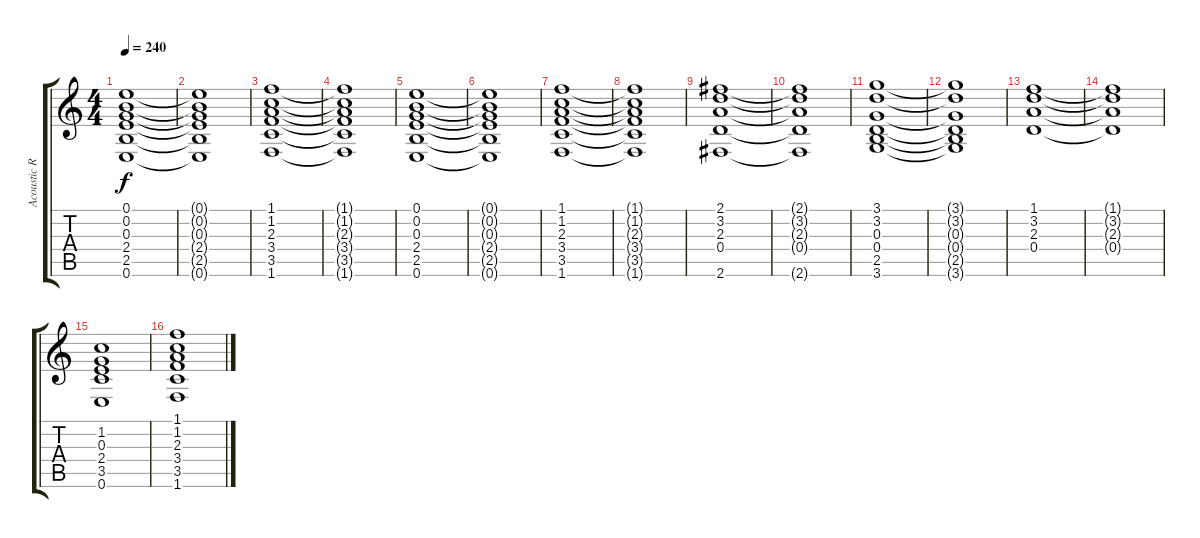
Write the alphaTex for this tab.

\track ("Acoustic Rhythm" "Acoustic R") {instrument acousticguitarsteel}
\staff {score tabs}
\tuning (E4 B3 G3 D3 A2 E2) {hide}
\ts (4 4)
\tempo 240
\clef g2
\ks c
(0.1 0.2 0.3 2.4 2.5 0.6).1{dy f} |
(0.1{t} 0.2{t} 0.3{t} 2.4{t} 2.5{t} 0.6{t}).1 |
(1.1 1.2 2.3 3.4 3.5 1.6).1 |
(1.1{t} 1.2{t} 2.3{t} 3.4{t} 3.5{t} 1.6{t}).1 |
(0.1 0.2 0.3 2.4 2.5 0.6).1 |
(0.1{t} 0.2{t} 0.3{t} 2.4{t} 2.5{t} 0.6{t}).1 |
(1.1 1.2 2.3 3.4 3.5 1.6).1 |
(1.1{t} 1.2{t} 2.3{t} 3.4{t} 3.5{t} 1.6{t}).1 |
(2.1 3.2 2.3 0.4 2.6).1 |
(2.1{t} 3.2{t} 2.3{t} 0.4{t} 2.6{t}).1 |
(3.1 3.2 0.3 0.4 2.5 3.6).1 |
(3.1{t} 3.2{t} 0.3{t} 0.4{t} 2.5{t} 3.6{t}).1 |
(1.1 3.2 2.3 0.4).1 |
(1.1{t} 3.2{t} 2.3{t} 0.4{t}).1 |
(1.2 0.3 2.4 3.5 0.6).1 |
(1.1 1.2 2.3 3.4 3.5 1.6).1
